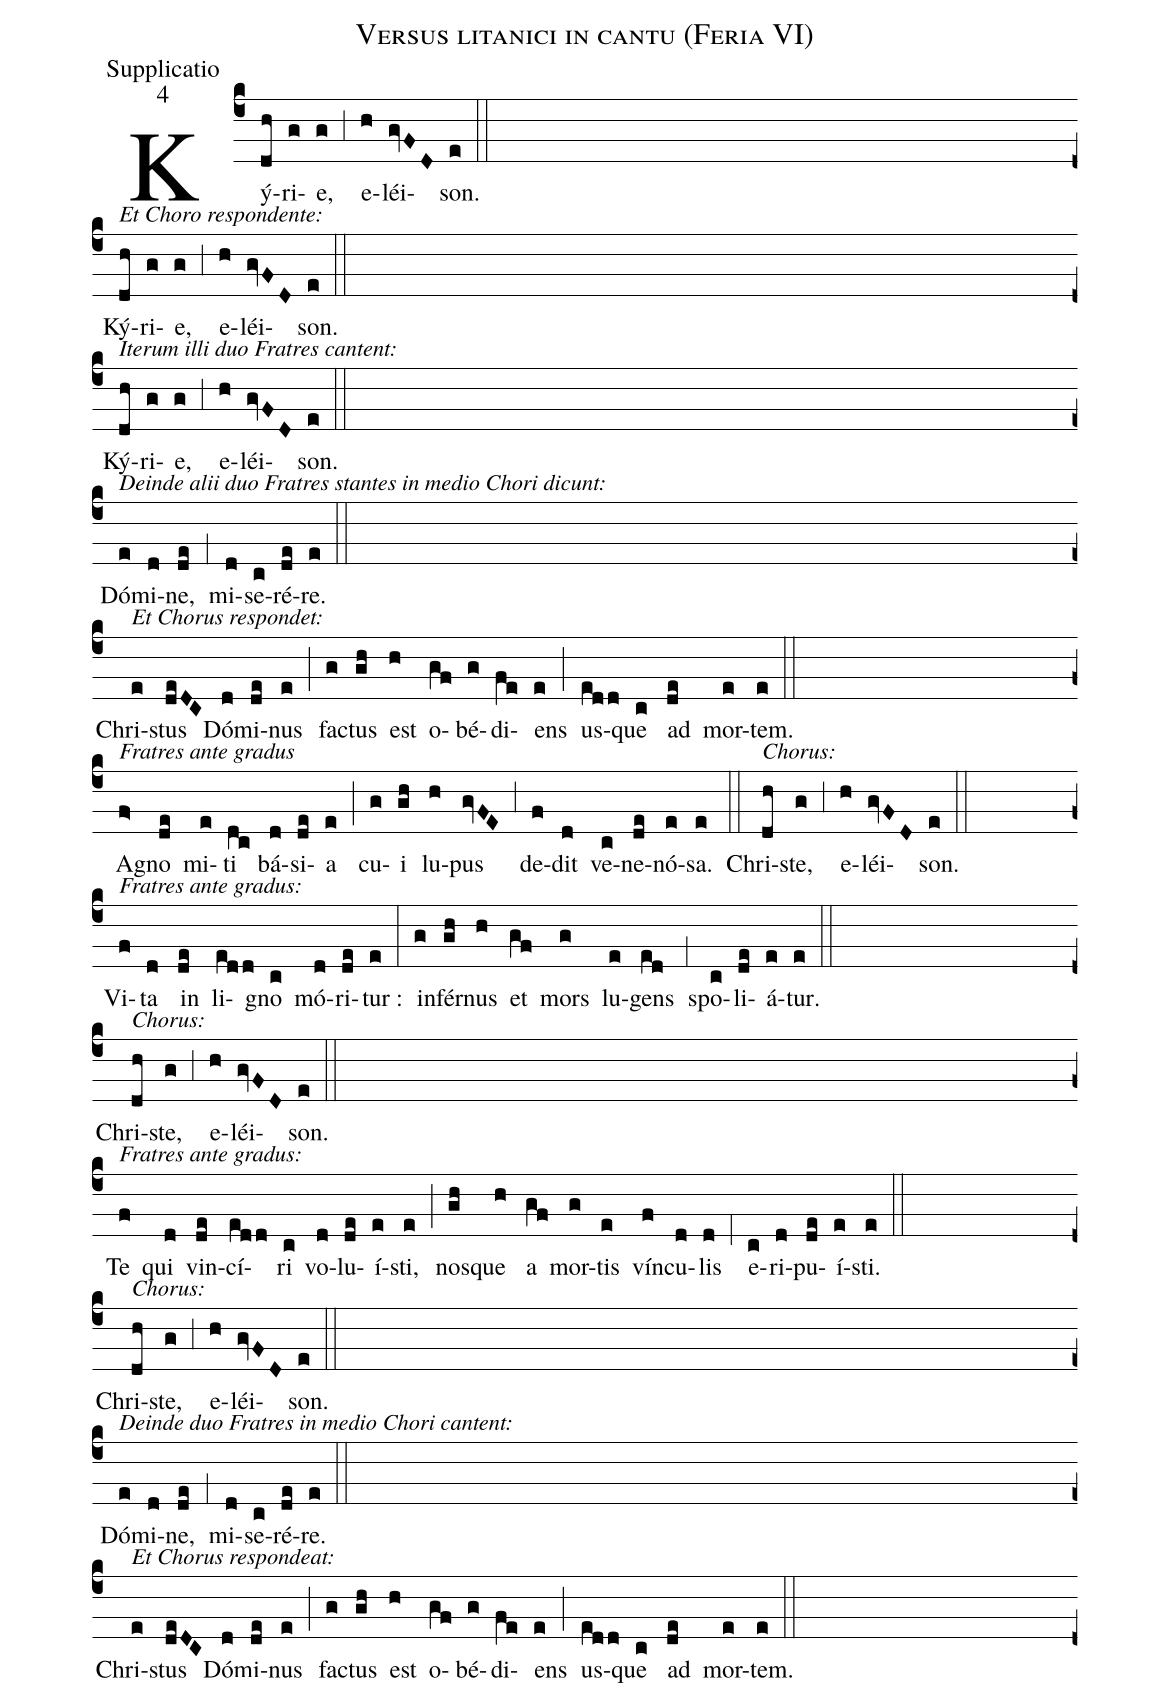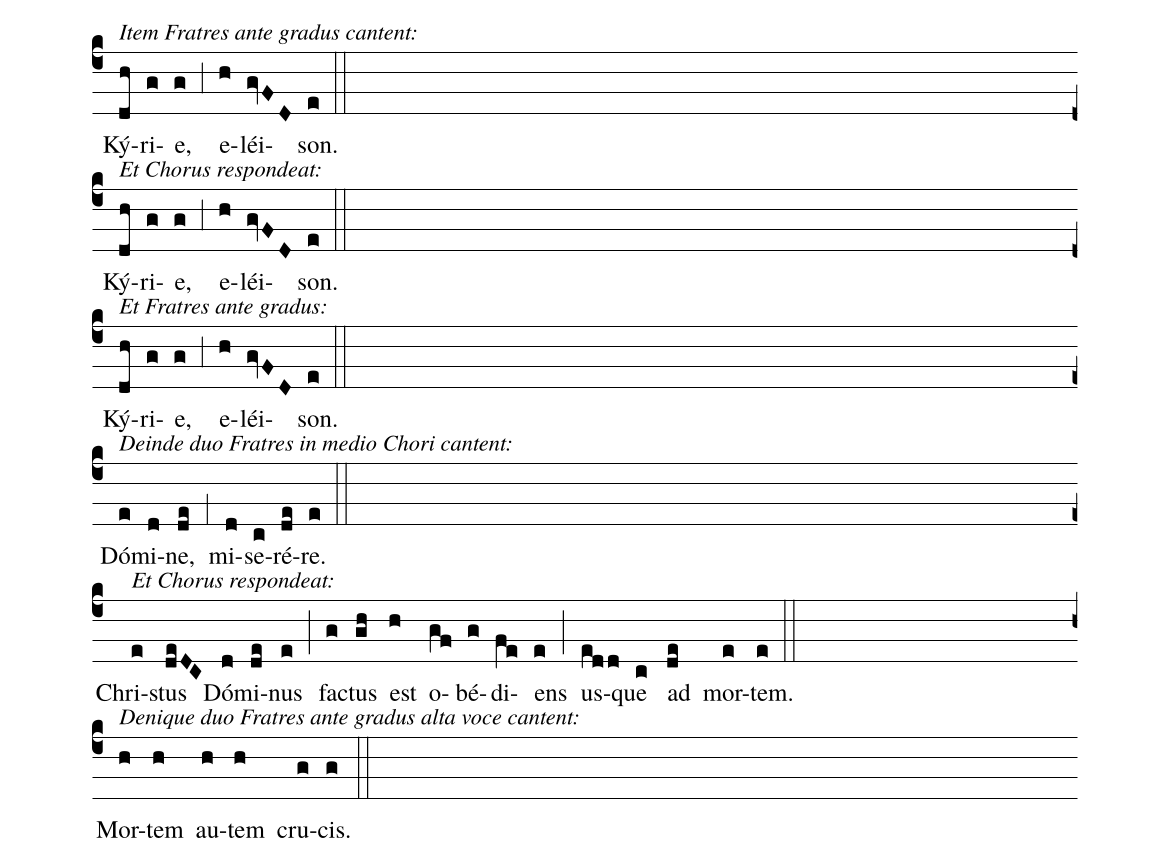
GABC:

name:Versus litanici in cantu (Feria VI);
office-part:Supplicatio;
mode:4;
%%
(c4)Ký(dh)ri(g)e,(g) (;3) e(h)l{é}i(gvFD)son.(e) (::) (Z)

Ký<alt>Et Choro respondente:</alt>(dh)ri(g)e,(g) (;3) e(h)l{é}i(gvFD)son.(e) (::) (Z)

Ký<alt>Iterum illi duo Fratres cantent:</alt>(dh)ri(g)e,(g) (;3) e(h)l{é}i(gvFD)son.(e) (::) (Z)

Dó<alt>Deinde alii duo Fratres stantes in medio Chori dicunt:</alt>(e)mi(d)ne,(de) (;1) mi(d)se(c)ré(de)re.(e) (::) (Z)

Chri<alt>Et Chorus respondet:</alt>(e)stus(deDC) Dó(d)mi(de)nus(e) (;) fa(g)ctus(gh) est(h) o(gf)bé(g)di(fe)ens(e) (;) us(edd)que(c) ad(de) mor(e)tem.(e) (::) (Z)

A<alt>Fratres ante gradus</alt>(f>)gno(de) mi(e)ti(dc) bá(d)si(de)a(e) (;) cu(g)i(gh) lu(h)pus(gvFE) (;3) de(f)dit(d) ve(c)ne(de)nó(e)sa.(e) (::)

Chri<alt>Chorus:</alt>(dh)ste,(g) (;3) e(h)l{é}i(gvFD)son.(e) (::) (Z)

Vi<alt>Fratres ante gradus:</alt>(f)ta(d) in(de) li(edd)gno(c) mó(d)ri(de)tur :(e) (:) in(g)fér(gh)nus(h) et(gf) mors(g) lu(e)gens(ed) (;1) spo(c)li(de)á(e)tur.(e) (::) (Z)

Chri<alt>Chorus:</alt>(dh)ste,(g) (;3) e(h)l{é}i(gvFD)son.(e) (::) (Z)

Te<alt>Fratres ante gradus:</alt>(f) qui(d) vin(de)cí(edd)ri(c) vo(d)lu(de)í(e)sti,(e) (;) nos(gh)que(h) a(gf) mor(g)tis(e) vín(f)cu(d)lis(d) (;2) e(c)ri(d)pu(de)í(e)sti.(e) (::) (Z)

Chri<alt>Chorus:</alt>(dh)ste,(g) (;3) e(h)l{é}i(gvFD)son.(e) (::) (Z)







Dó<alt>Deinde duo Fratres in medio Chori cantent:</alt>(e)mi(d)ne,(de) (;1) mi(d)se(c)ré(de)re.(e) (::) (Z)

Chri<alt>Et Chorus respondeat:</alt>(e)stus(deDC) Dó(d)mi(de)nus(e) (;) fa(g)ctus(gh) est(h) o(gf)bé(g)di(fe)ens(e) (;) us(edd)que(c) ad(de) mor(e)tem.(e) (::) (Z)



Ký<alt>Item Fratres ante gradus cantent:</alt>(dh)ri(g)e,(g) (;3) e(h)l{é}i(gvFD)son.(e) (::) (Z)

Ký<alt>Et Chorus respondeat:</alt>(dh)ri(g)e,(g) (;3) e(h)l{é}i(gvFD)son.(e) (::) (Z)

Ký<alt>Et Fratres ante gradus:</alt>(dh)ri(g)e,(g) (;3) e(h)l{é}i(gvFD)son.(e) (::) (Z)

Dó<alt>Deinde duo Fratres in medio Chori cantent:</alt>(e)mi(d)ne,(de) (;1) mi(d)se(c)ré(de)re.(e) (::) (Z)

Chri<alt>Et Chorus respondeat:</alt>(e)stus(deDC) Dó(d)mi(de)nus(e) (;) fa(g)ctus(gh) est(h) o(gf)bé(g)di(fe)ens(e) (;) us(edd)que(c) ad(de) mor(e)tem.(e) (::) (Z)

Mor<alt>Denique duo Fratres ante gradus alta voce cantent:</alt>(h)tem(h) au(h)tem(h) cru(g)cis.(g) (::)
